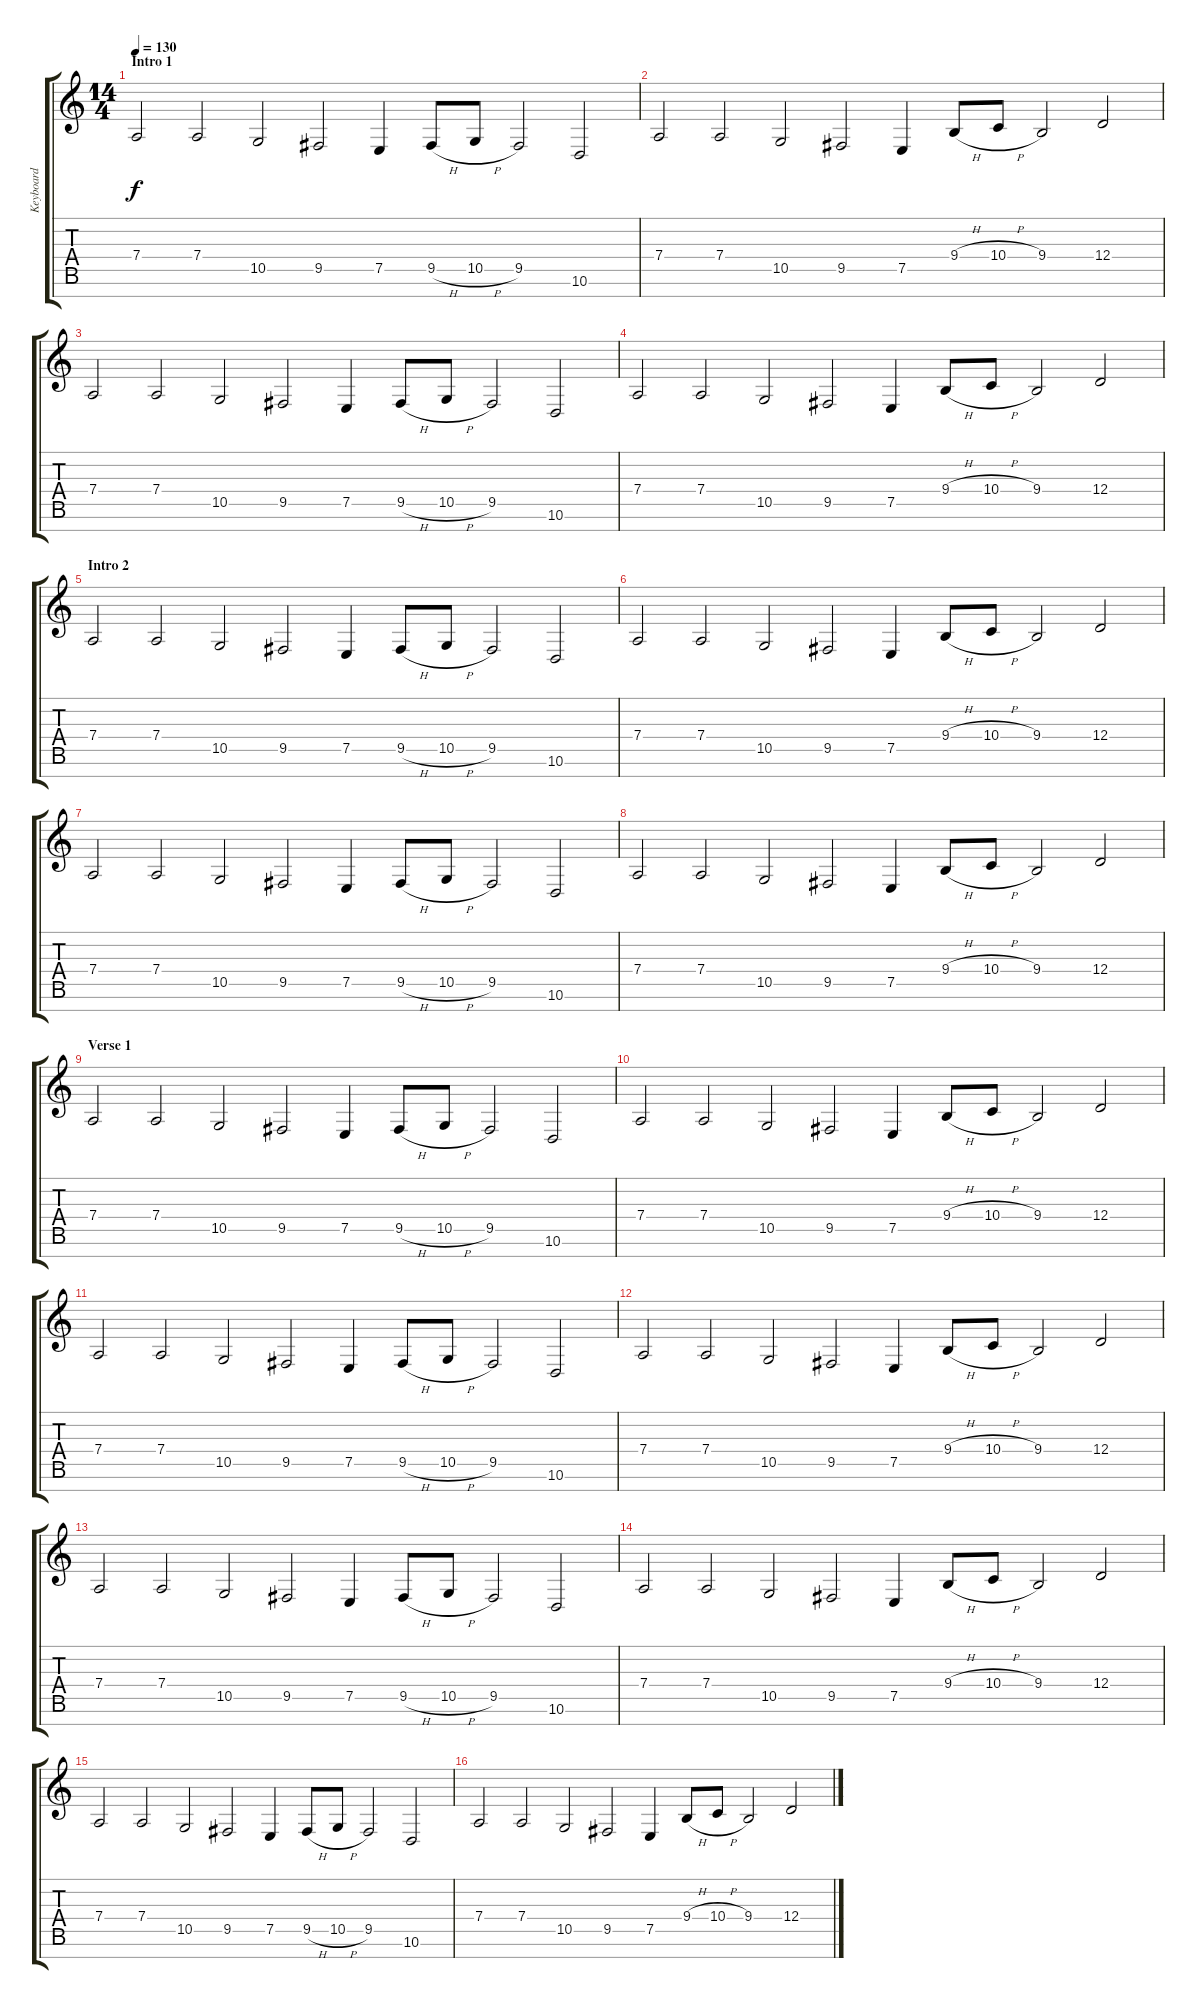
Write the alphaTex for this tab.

\track ("Keyboard" "Keyboard") {instrument fx7echoes}
\staff {score tabs}
\tuning (E4 B3 G3 D3 A2 E2 B1) {hide}
\ts (14 4)
\section ("" "Intro 1")
\tempo 130
\clef g2
\ks c
7.4.2{dy f instrument fx7echoes} 7.4.2 10.5.2 9.5.2 7.5.4 9.5{h}.8 10.5{h}.8 9.5.2 10.6.2 |
7.4.2 7.4.2 10.5.2 9.5.2 7.5.4 9.4{h}.8 10.4{h}.8 9.4.2 12.4.2 |
7.4.2 7.4.2 10.5.2 9.5.2 7.5.4 9.5{h}.8 10.5{h}.8 9.5.2 10.6.2 |
7.4.2 7.4.2 10.5.2 9.5.2 7.5.4 9.4{h}.8 10.4{h}.8 9.4.2 12.4.2 |
\section ("" "Intro 2")
7.4.2 7.4.2 10.5.2 9.5.2 7.5.4 9.5{h}.8 10.5{h}.8 9.5.2 10.6.2 |
7.4.2 7.4.2 10.5.2 9.5.2 7.5.4 9.4{h}.8 10.4{h}.8 9.4.2 12.4.2 |
7.4.2 7.4.2 10.5.2 9.5.2 7.5.4 9.5{h}.8 10.5{h}.8 9.5.2 10.6.2 |
7.4.2 7.4.2 10.5.2 9.5.2 7.5.4 9.4{h}.8 10.4{h}.8 9.4.2 12.4.2 |
\section ("" "Verse 1")
7.4.2 7.4.2 10.5.2 9.5.2 7.5.4 9.5{h}.8 10.5{h}.8 9.5.2 10.6.2 |
7.4.2 7.4.2 10.5.2 9.5.2 7.5.4 9.4{h}.8 10.4{h}.8 9.4.2 12.4.2 |
7.4.2 7.4.2 10.5.2 9.5.2 7.5.4 9.5{h}.8 10.5{h}.8 9.5.2 10.6.2 |
7.4.2 7.4.2 10.5.2 9.5.2 7.5.4 9.4{h}.8 10.4{h}.8 9.4.2 12.4.2 |
7.4.2 7.4.2 10.5.2 9.5.2 7.5.4 9.5{h}.8 10.5{h}.8 9.5.2 10.6.2 |
7.4.2 7.4.2 10.5.2 9.5.2 7.5.4 9.4{h}.8 10.4{h}.8 9.4.2 12.4.2 |
7.4.2 7.4.2 10.5.2 9.5.2 7.5.4 9.5{h}.8 10.5{h}.8 9.5.2 10.6.2 |
7.4.2 7.4.2 10.5.2 9.5.2 7.5.4 9.4{h}.8 10.4{h}.8 9.4.2 12.4.2
